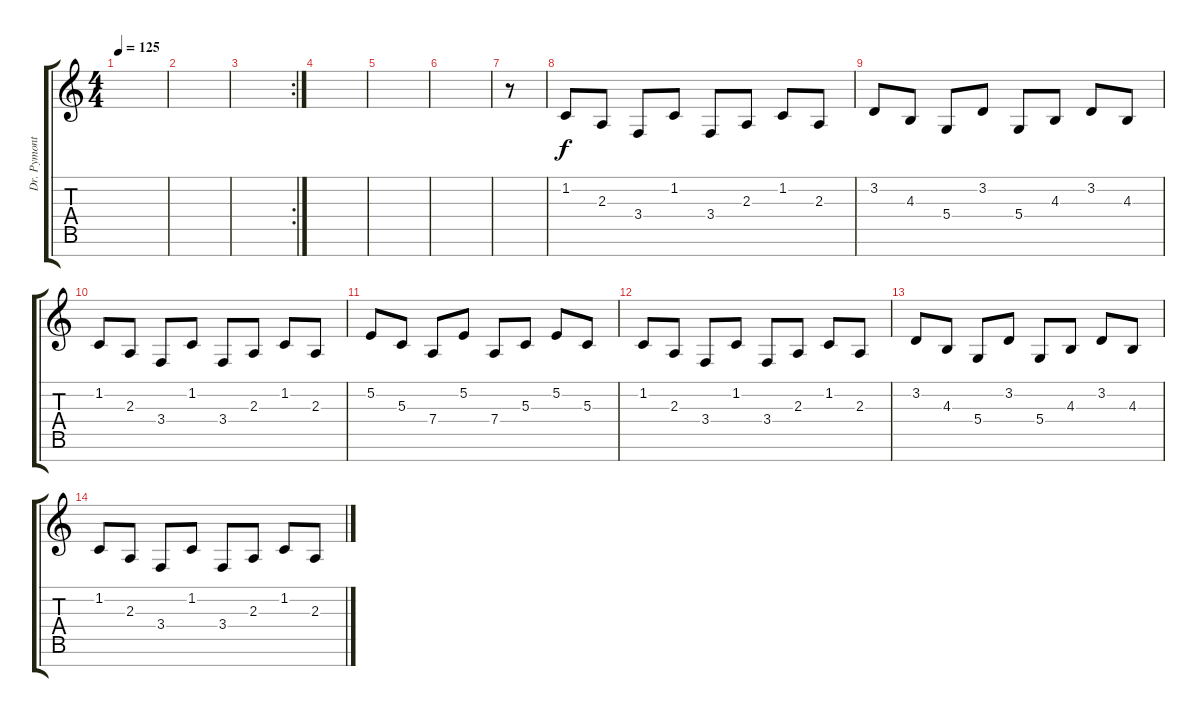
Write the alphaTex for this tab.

\track ("Dr. Pymonte" "Dr. Pymont") {instrument orchestralharp}
\staff {score tabs}
\tuning (E4 B3 G3 D3 A2 E2 B1) {hide}
\ts (4 4)
\tempo 125
\clef g2
\ks c
|
|
\rc 2
|
|
|
|
r.8 |
1.2.8 2.3.8 3.4.8 1.2.8 3.4.8 2.3.8 1.2.8 2.3.8 |
3.2.8 4.3.8 5.4.8 3.2.8 5.4.8{volume 9} 4.3.8 3.2.8 4.3.8 |
1.2.8 2.3.8 3.4.8 1.2.8 3.4.8{volume 7} 2.3.8 1.2.8 2.3.8 |
5.2.8{volume 5} 5.3.8 7.4.8 5.2.8 7.4.8 5.3.8 5.2.8 5.3.8 |
1.2.8 2.3.8 3.4.8 1.2.8 3.4.8 2.3.8 1.2.8 2.3.8 |
3.2.8 4.3.8 5.4.8 3.2.8 5.4.8 4.3.8 3.2.8 4.3.8 |
1.2.8 2.3.8 3.4.8 1.2.8 3.4.8 2.3.8 1.2.8 2.3.8
